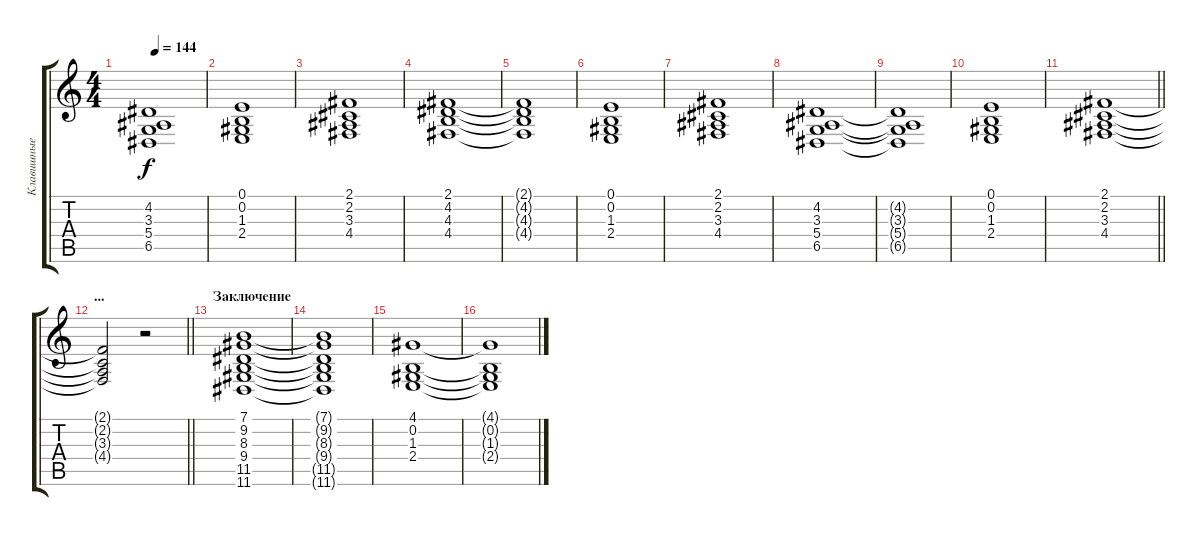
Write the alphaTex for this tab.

\track ("Клавишные" "Клавишные") {instrument stringensemble2}
\staff {score tabs}
\tuning (E4 B3 G3 D3 A2 E2) {hide}
\ts (4 4)
\tempo 144
\clef g2
\ks c
(4.2{t} 3.3{t} 5.4{t} 6.5{t}).1{dy f} |
(0.1 0.2 1.3 2.4).1 |
(2.1 2.2 3.3 4.4).1 |
(2.1 4.2 4.3 4.4).1 |
(2.1{t} 4.2{t} 4.3{t} 4.4{t}).1 |
(0.1 0.2 1.3 2.4).1 |
(2.1 2.2 3.3 4.4).1 |
(4.2 3.3 5.4 6.5).1 |
(4.2{t} 3.3{t} 5.4{t} 6.5{t}).1 |
(0.1 0.2 1.3 2.4).1 |
\barLineRight lightlight
(2.1 2.2 3.3 4.4).1 |
\section ("" "...")
\barLineRight lightlight
(2.1{t} 2.2{t} 3.3{t} 4.4{t}).2 r.2 |
\section ("" "Заключение")
(7.1 9.2 8.3 9.4 11.5 11.6).1 |
(7.1{t} 9.2{t} 8.3{t} 9.4{t} 11.5{t} 11.6{t}).1 |
(4.1 0.2 1.3 2.4).1 |
(4.1{t} 0.2{t} 1.3{t} 2.4{t}).1
